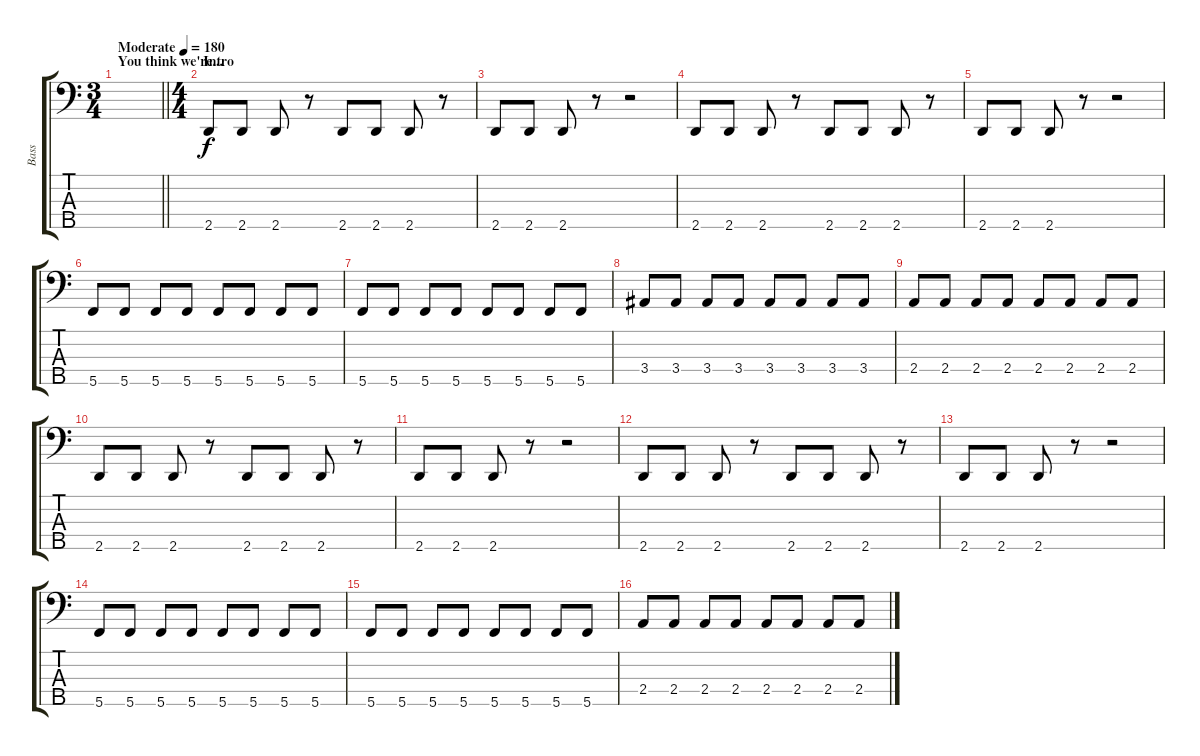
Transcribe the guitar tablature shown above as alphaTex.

\track ("Bass" "Bass") {instrument electricbasspick}
\staff {score tabs}
\tuning (A2 F2 C2 G1 C1) {hide}
\ts (3 4)
\section ("" "You think we're...")
\tempo (180 "Moderate")
\clef f4
\barLineRight lightlight
\ks c
|
\ts (4 4)
\section ("" "Intro")
2.5.8 2.5.8 2.5.8 r.8 2.5.8 2.5.8 2.5.8 r.8 |
2.5.8 2.5.8 2.5.8 r.8 r.2 |
2.5.8 2.5.8 2.5.8 r.8 2.5.8 2.5.8 2.5.8 r.8 |
2.5.8 2.5.8 2.5.8 r.8 r.2 |
5.5.8 5.5.8 5.5.8 5.5.8 5.5.8 5.5.8 5.5.8 5.5.8 |
5.5.8 5.5.8 5.5.8 5.5.8 5.5.8 5.5.8 5.5.8 5.5.8 |
3.4.8 3.4.8 3.4.8 3.4.8 3.4.8 3.4.8 3.4.8 3.4.8 |
2.4.8 2.4.8 2.4.8 2.4.8 2.4.8 2.4.8 2.4.8 2.4.8 |
2.5.8 2.5.8 2.5.8 r.8 2.5.8 2.5.8 2.5.8 r.8 |
2.5.8 2.5.8 2.5.8 r.8 r.2 |
2.5.8 2.5.8 2.5.8 r.8 2.5.8 2.5.8 2.5.8 r.8 |
2.5.8 2.5.8 2.5.8 r.8 r.2 |
5.5.8 5.5.8 5.5.8 5.5.8 5.5.8 5.5.8 5.5.8 5.5.8 |
5.5.8 5.5.8 5.5.8 5.5.8 5.5.8 5.5.8 5.5.8 5.5.8 |
2.4.8 2.4.8 2.4.8 2.4.8 2.4.8 2.4.8 2.4.8 2.4.8
